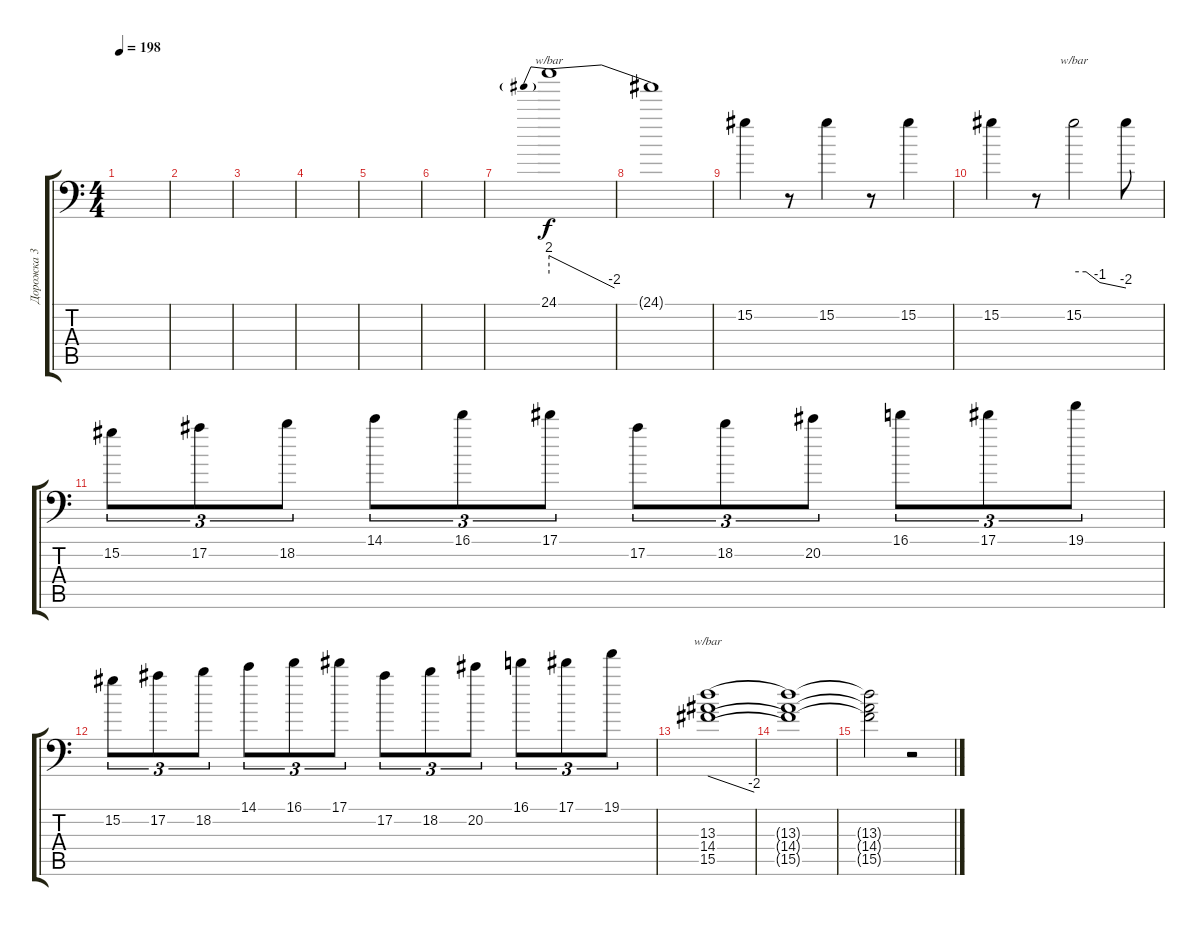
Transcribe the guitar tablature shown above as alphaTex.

\track ("Дорожка 3" "Дорожка 3") {instrument distortionguitar}
\staff {score tabs}
\tuning (Bb3 F3 Db3 Ab2 Eb2 Bb1) {hide}
\ts (4 4)
\tempo 198
\clef f4
\ks c
|
|
|
|
|
|
24.1.1{tbe (predivedive default 0 8 60 -8)} |
24.1{t}.1 |
15.2.4{balance 5} r.8 15.2.4 r.8 15.2.4 |
15.2.4{balance 11} r.8 15.2.2{tbe (custom default 0 0 14 0 30 -4 60 -8)} 15.2{t}.8 |
15.2.8{tu (3 2) balance 8} 17.2.8{tu (3 2)} 18.2.8{tu (3 2)} 14.1.8{tu (3 2)} 16.1.8{tu (3 2)} 17.1.8{tu (3 2)} 17.2.8{tu (3 2)} 18.2.8{tu (3 2)} 20.2.8{tu (3 2)} 16.1.8{tu (3 2)} 17.1.8{tu (3 2)} 19.1.8{tu (3 2)} |
15.2.8{tu (3 2)} 17.2.8{tu (3 2)} 18.2.8{tu (3 2)} 14.1.8{tu (3 2)} 16.1.8{tu (3 2)} 17.1.8{tu (3 2)} 17.2.8{tu (3 2)} 18.2.8{tu (3 2)} 20.2.8{tu (3 2)} 16.1.8{tu (3 2)} 17.1.8{tu (3 2)} 19.1.8{tu (3 2)} |
(13.3 14.4 15.5).1{tbe (dive default 0 0 60 -8)} |
(13.3{t} 14.4{t} 15.5{t}).1 |
(13.3{t} 14.4{t} 15.5{t}).2 r.2
